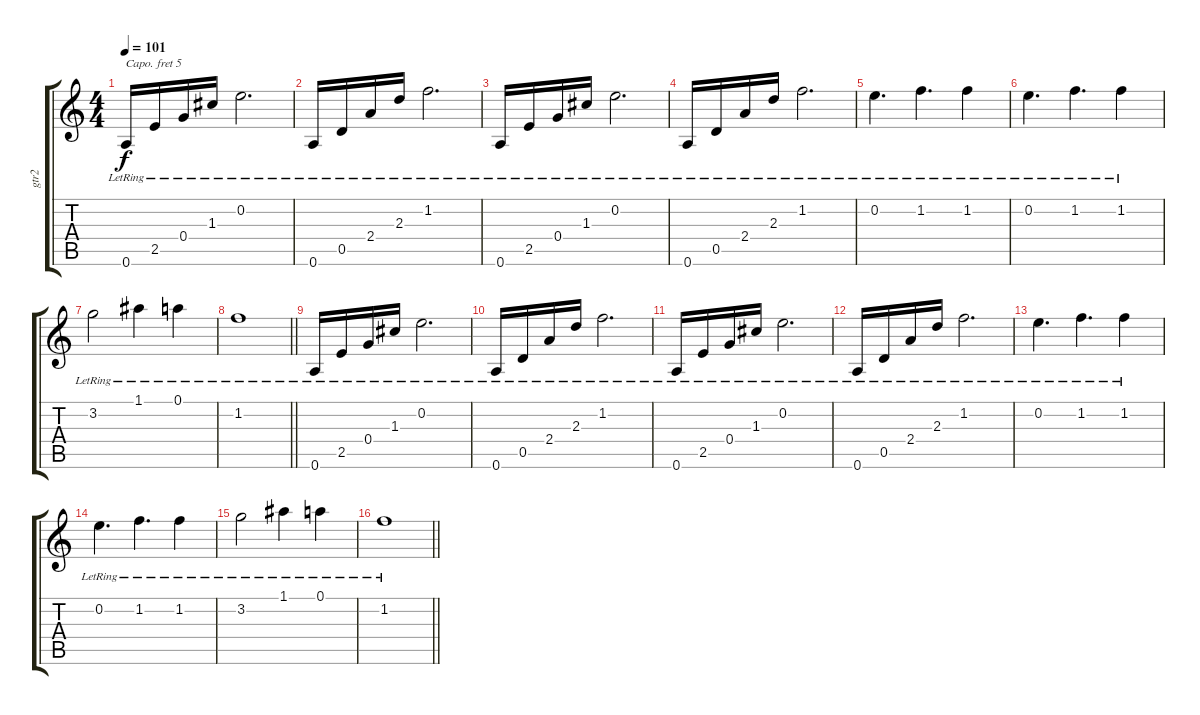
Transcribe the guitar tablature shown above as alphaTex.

\track ("gtr2" "gtr2") {solo instrument acousticguitarsteel}
\staff {score tabs}
\capo 5
\tuning (E4 B3 G3 D3 A2 E2) {hide}
\ts (4 4)
\section ("" "")
\tempo 101
\clef g2
\ks c
0.6{lr}.16{dy f} 2.5{lr}.16 0.4{lr}.16 1.3{lr}.16 0.2{lr}.2{d} |
0.6{lr}.16 0.5{lr}.16 2.4{lr}.16 2.3{lr}.16 1.2{lr}.2{d} |
0.6{lr}.16 2.5{lr}.16 0.4{lr}.16 1.3{lr}.16 0.2{lr}.2{d} |
0.6{lr}.16 0.5{lr}.16 2.4{lr}.16 2.3{lr}.16 1.2{lr}.2{d} |
0.2{lr}.4{d} 1.2{lr}.4{d} 1.2{lr}.4 |
0.2{lr}.4{d} 1.2{lr}.4{d} 1.2{lr}.4 |
3.2{lr}.2 1.1{lr}.4 0.1{lr}.4 |
\barLineRight lightlight
1.2{lr}.1 |
0.6{lr}.16 2.5{lr}.16 0.4{lr}.16 1.3{lr}.16 0.2{lr}.2{d} |
0.6{lr}.16 0.5{lr}.16 2.4{lr}.16 2.3{lr}.16 1.2{lr}.2{d} |
0.6{lr}.16 2.5{lr}.16 0.4{lr}.16 1.3{lr}.16 0.2{lr}.2{d} |
0.6{lr}.16 0.5{lr}.16 2.4{lr}.16 2.3{lr}.16 1.2{lr}.2{d} |
0.2{lr}.4{d} 1.2{lr}.4{d} 1.2{lr}.4 |
0.2{lr}.4{d} 1.2{lr}.4{d} 1.2{lr}.4 |
3.2{lr}.2 1.1{lr}.4 0.1{lr}.4 |
\barLineRight lightlight
1.2{lr}.1
